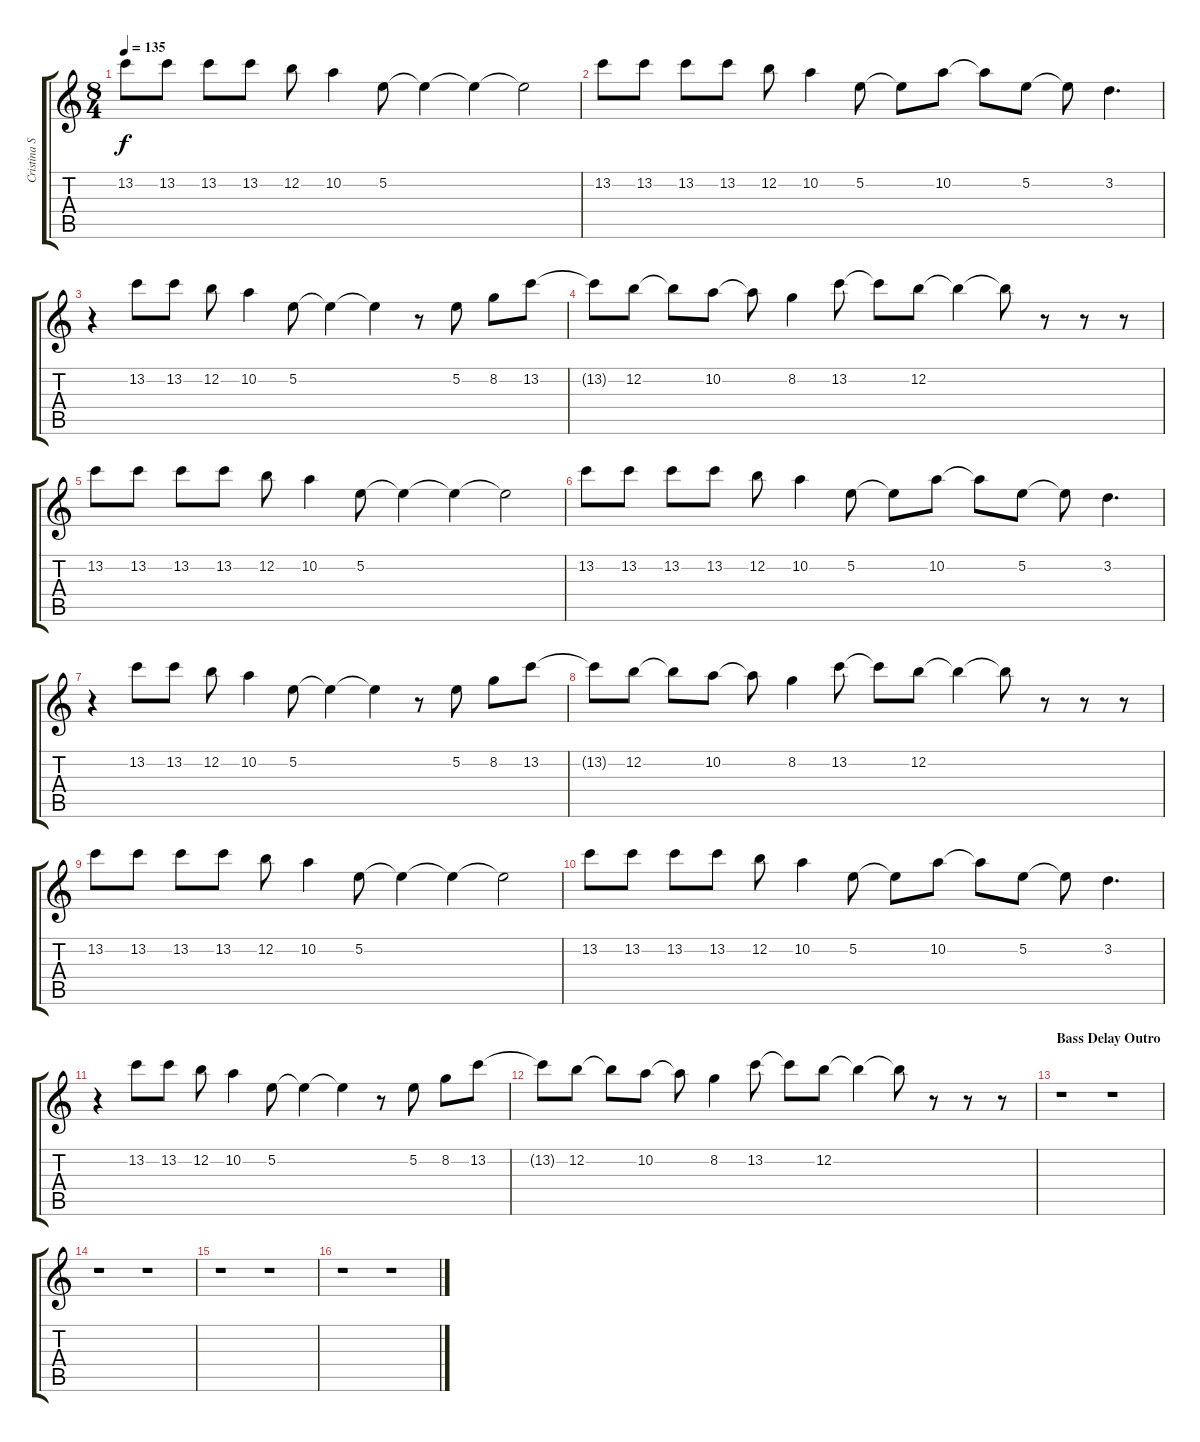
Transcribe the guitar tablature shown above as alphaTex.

\track ("Cristina Scabbia" "Cristina S") {instrument clarinet}
\staff {score tabs}
\tuning (E5 B4 G4 D4 A3 E3) {hide}
\ts (8 4)
\tempo 135
\clef g2
\ks c
13.2.8{dy f} 13.2.8 13.2.8 13.2.8 12.2.8 10.2.4 5.2.8 5.2{t}.4 5.2{t}.4 5.2{t}.2 |
13.2.8 13.2.8 13.2.8 13.2.8 12.2.8 10.2.4 5.2.8 5.2{t}.8 10.2.8 10.2{t}.8 5.2.8 5.2{t}.8 3.2.4{d} |
r.4 13.2.8 13.2.8 12.2.8 10.2.4 5.2.8 5.2{t}.4 5.2{t}.4 r.8 5.2.8 8.2.8 13.2.8 |
13.2{t}.8 12.2.8 12.2{t}.8 10.2.8 10.2{t}.8 8.2.4 13.2.8 13.2{t}.8 12.2.8 12.2{t}.4 12.2{t}.8 r.8 r.8 r.8 |
13.2.8 13.2.8 13.2.8 13.2.8 12.2.8 10.2.4 5.2.8 5.2{t}.4 5.2{t}.4 5.2{t}.2 |
13.2.8 13.2.8 13.2.8 13.2.8 12.2.8 10.2.4 5.2.8 5.2{t}.8 10.2.8 10.2{t}.8 5.2.8 5.2{t}.8 3.2.4{d} |
r.4 13.2.8 13.2.8 12.2.8 10.2.4 5.2.8 5.2{t}.4 5.2{t}.4 r.8 5.2.8 8.2.8 13.2.8 |
13.2{t}.8 12.2.8 12.2{t}.8 10.2.8 10.2{t}.8 8.2.4 13.2.8 13.2{t}.8 12.2.8 12.2{t}.4 12.2{t}.8 r.8 r.8 r.8 |
13.2.8 13.2.8 13.2.8 13.2.8 12.2.8 10.2.4 5.2.8 5.2{t}.4 5.2{t}.4 5.2{t}.2 |
13.2.8 13.2.8 13.2.8 13.2.8 12.2.8 10.2.4 5.2.8 5.2{t}.8 10.2.8 10.2{t}.8 5.2.8 5.2{t}.8 3.2.4{d} |
r.4 13.2.8 13.2.8 12.2.8 10.2.4 5.2.8 5.2{t}.4 5.2{t}.4 r.8 5.2.8 8.2.8 13.2.8 |
13.2{t}.8 12.2.8 12.2{t}.8 10.2.8 10.2{t}.8 8.2.4 13.2.8 13.2{t}.8 12.2.8 12.2{t}.4 12.2{t}.8 r.8 r.8 r.8 |
\section ("" "Bass Delay Outro")
r.1 r.1 |
r.1 r.1 |
r.1 r.1 |
r.1 r.1
